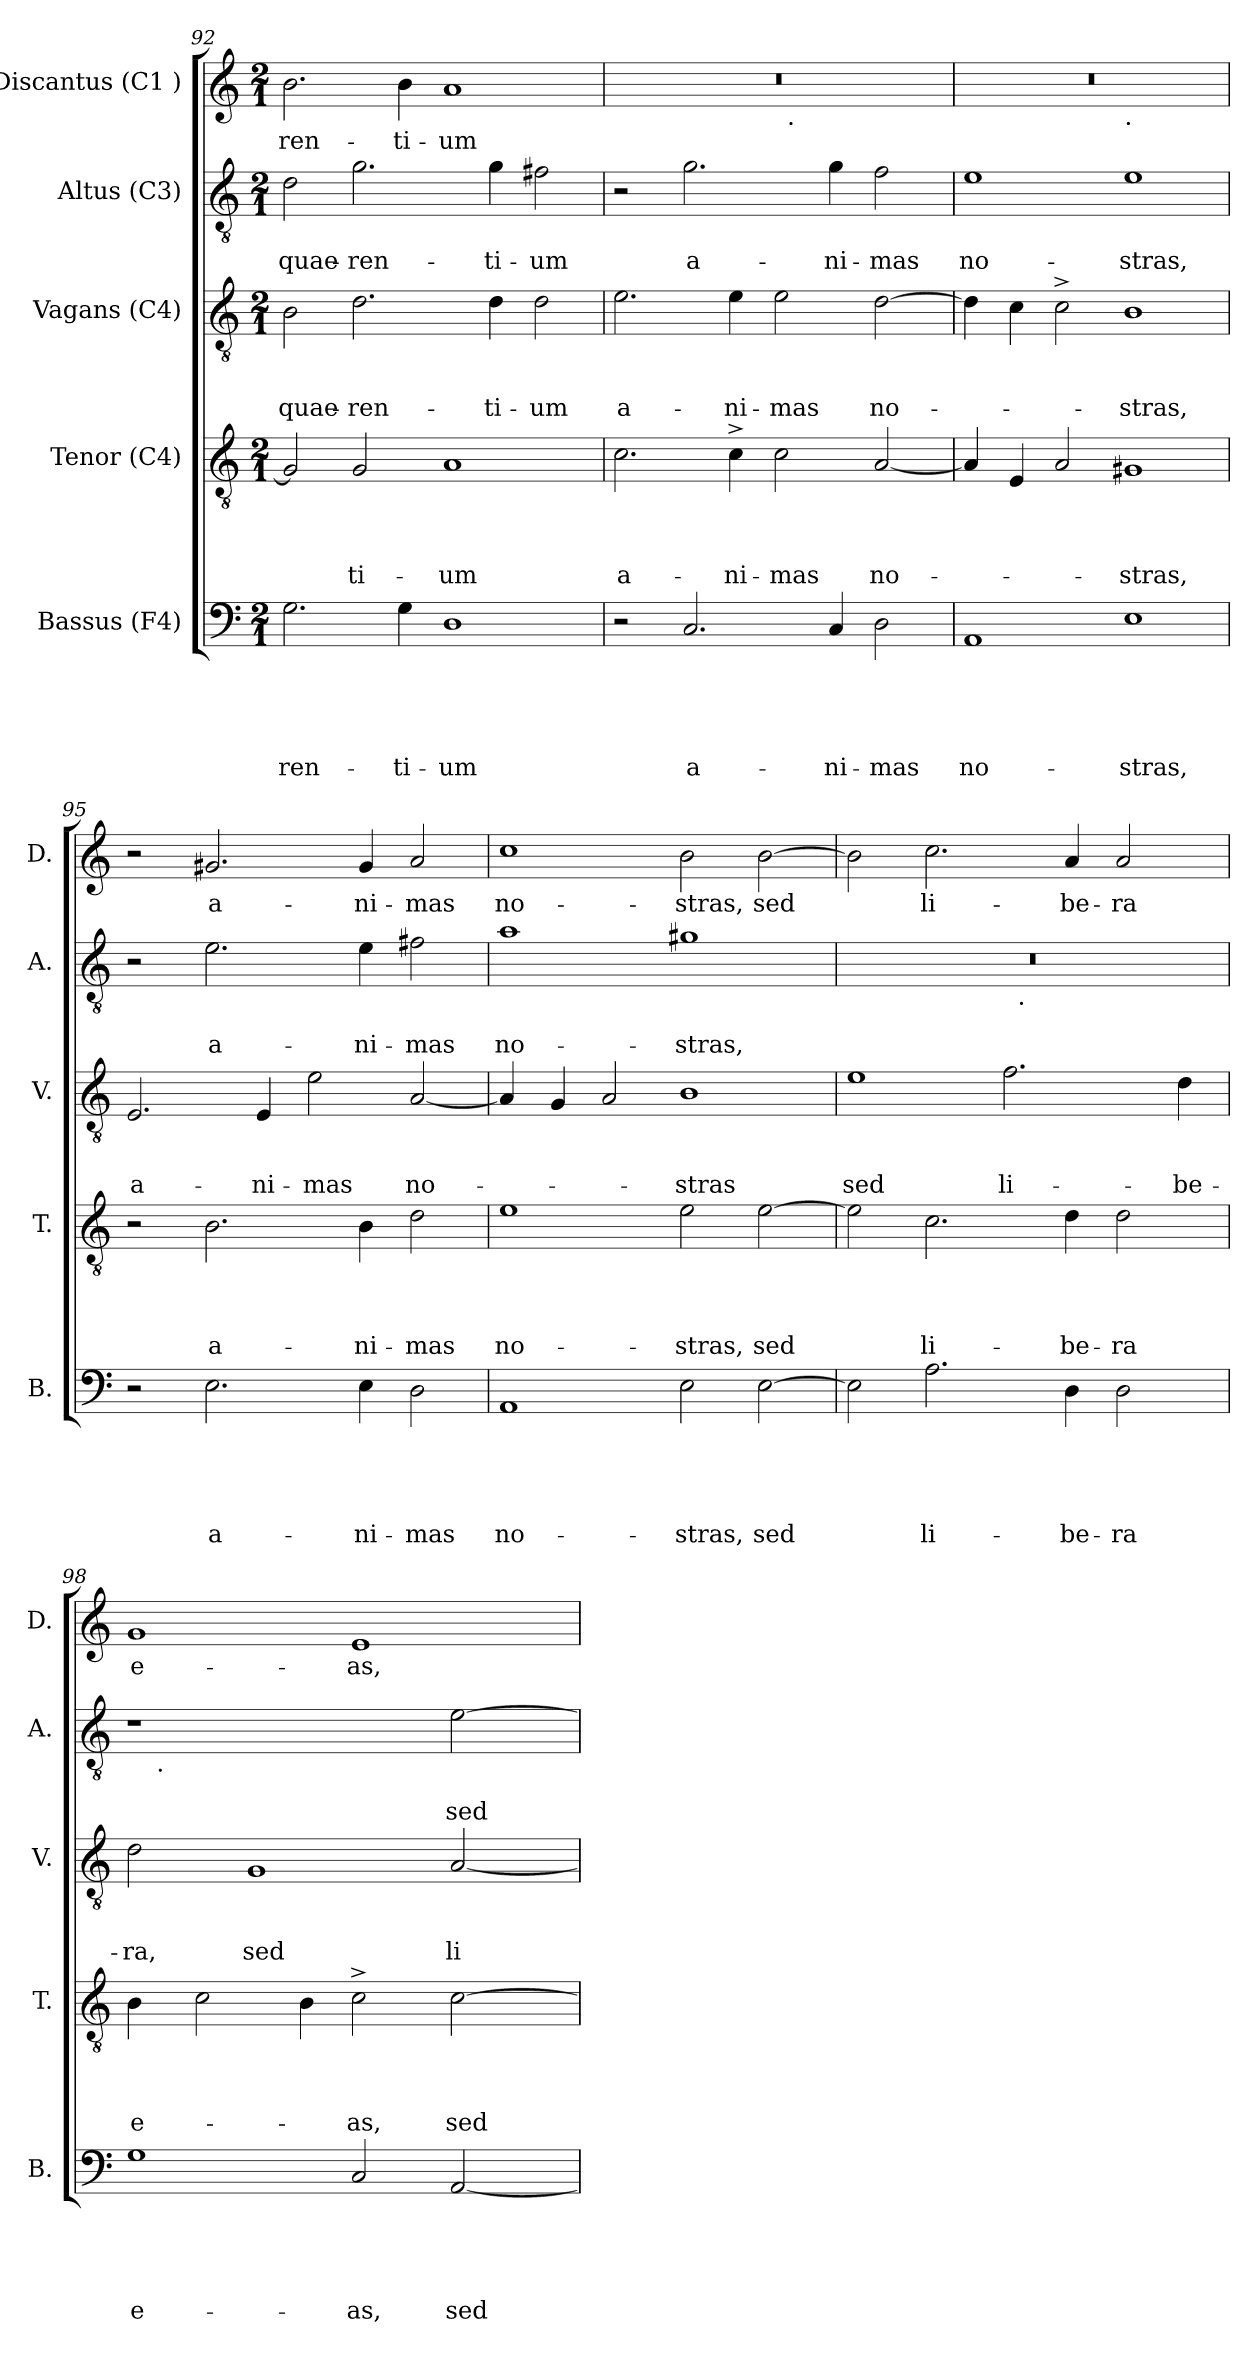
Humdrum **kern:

**kern	**text	**text	**text	**text	**text	**kern	**text	**text	**text	**text	**kern	**text	**text	**text	**kern	**text	**text	**kern	**text
*part5	*part5	*part5	*part5	*part5	*part5	*part4	*part4	*part4	*part4	*part4	*part3	*part3	*part3	*part3	*part2	*part2	*part2	*part1	*part1
*staff5	*staff5	*staff5	*staff5	*staff5	*staff5	*staff4	*staff4	*staff4	*staff4	*staff4	*staff3	*staff3	*staff3	*staff3	*staff2	*staff2	*staff2	*staff1	*staff1
*I"Bassus (F4)	*	*	*	*	*	*I"Tenor (C4)	*	*	*	*	*I"Vagans (C4)	*	*	*	*I"Altus (C3)	*	*	*I"Discantus (C1 )	*
*I'B.	*	*	*	*	*	*I'T.	*	*	*	*	*I'V.	*	*	*	*I'A.	*	*	*I'D.	*
*clefF4	*	*	*	*	*	*clefGv2	*	*	*	*	*clefGv2	*	*	*	*clefGv2	*	*	*clefG2	*
*k[]	*	*	*	*	*	*k[]	*	*	*	*	*k[]	*	*	*	*k[]	*	*	*k[]	*
*C:	*	*	*	*	*	*C:	*	*	*	*	*C:	*	*	*	*C:	*	*	*C:	*
*M2/1	*	*	*	*	*	*M2/1	*	*	*	*	*M2/1	*	*	*	*M2/1	*	*	*M2/1	*
=92	=92	=92	=92	=92	=92	=92	=92	=92	=92	=92	=92	=92	=92	=92	=92	=92	=92	=92	=92
!	!	!	!	!	!LO:LY:b	!	!	!	!	!	!	!	!	!LO:LY:b	!	!	!LO:LY:b	!	!LO:LY:b
2.G\	.	.	.	.	-ren-	2G/]	.	.	.	.	2B\	.	.	quae-	2d\	.	quae-	2.b\	-ren-
!	!	!	!	!	!	!	!	!	!	!LO:LY:b	!	!	!	!LO:LY:b	!	!	!LO:LY:b	!	!
.	.	.	.	.	.	2G/	.	.	.	-ti-	2.d\	.	.	-ren-	2.g\	.	-ren-	.	.
!	!	!	!	!	!LO:LY:b	!	!	!	!	!	!	!	!	!	!	!	!	!	!LO:LY:b
4G\	.	.	.	.	-ti-	.	.	.	.	.	.	.	.	.	.	.	.	4b\	-ti-
!	!	!	!	!	!LO:LY:b	!	!	!	!	!LO:LY:b	!	!	!	!	!	!	!	!	!LO:LY:b
1D	.	.	.	.	-um	1A	.	.	.	-um	.	.	.	.	.	.	.	1a	-um
!	!	!	!	!	!	!	!	!	!	!	!	!	!	!LO:LY:b	!	!	!LO:LY:b	!	!
.	.	.	.	.	.	.	.	.	.	.	4d\	.	.	-ti-	4g\	.	-ti-	.	.
!	!	!	!	!	!	!	!	!	!	!	!	!	!	!LO:LY:b	!	!	!LO:LY:b	!	!
.	.	.	.	.	.	.	.	.	.	.	2d\	.	.	-um	2f#X\	.	-um	.	.
!!LO:PB:g=z
=93	=93	=93	=93	=93	=93	=93	=93	=93	=93	=93	=93	=93	=93	=93	=93	=93	=93	=93	=93
!	!	!	!	!	!	!	!	!	!	!LO:LY:b	!	!	!	!LO:LY:b	!	!	!	!	!
*	*	*	*	*	*	*	*	*	*	*	*	*	*	*	*	*	*	*^	*
2r	.	.	.	.	.	2.c\	.	.	.	a-	2.e\	.	.	a-	2r	.	.	0r	1ryy	.
!	!	!	!	!	!LO:LY:b	!	!	!	!	!	!	!	!	!	!	!	!LO:LY:b	!	!	!
2.C/	.	.	.	.	a-	.	.	.	.	.	.	.	.	.	2.g\	.	a-	.	.	.
!	!	!	!	!	!	!	!	!	!	!LO:LY:b	!	!	!	!LO:LY:b	!	!	!	!	!	!
.	.	.	.	.	.	4c^>\	.	.	.	-ni-	4e\	.	.	-ni-	.	.	.	.	.	.
!	!	!	!	!	!	!	!	!	!	!LO:LY:b	!	!	!	!LO:LY:b	!	!	!	!	!	!
.	.	.	.	.	.	2c\	.	.	.	-mas	2e\	.	.	-mas	.	.	.	.	32ryy	.
!	!	!	!	!	!	!	!	!	!	!	!	!	!	!	!	!	!	!	!LO:TX:b:t=.	!
.	.	.	.	.	.	.	.	.	.	.	.	.	.	.	.	.	.	.	2ryy	.
!	!	!	!	!	!LO:LY:b	!	!	!	!	!	!	!	!	!	!	!	!LO:LY:b	!	!	!
4C/	.	.	.	.	-ni-	.	.	.	.	.	.	.	.	.	4g\	.	-ni-	.	.	.
!	!	!	!	!	!LO:LY:b	!	!	!	!	!LO:LY:b	!	!	!	!LO:LY:b	!	!	!LO:LY:b	!	!	!
2D\	.	.	.	.	-mas	[<2A/	.	.	.	no-	[>2d\	.	.	no-	2f\	.	-mas	.	.	.
.	.	.	.	.	.	.	.	.	.	.	.	.	.	.	.	.	.	.	4...ryy	.
=94	=94	=94	=94	=94	=94	=94	=94	=94	=94	=94	=94	=94	=94	=94	=94	=94	=94	=94	=94	=94
!	!	!	!	!	!LO:LY:b	!	!	!	!	!	!	!	!	!	!	!	!LO:LY:b	!	!	!
1AA	.	.	.	.	no-	4A/]	.	.	.	.	4d\]	.	.	.	1e	.	no-	0r	1ryy	.
.	.	.	.	.	.	4E/	.	.	.	.	4c\	.	.	.	.	.	.	.	.	.
.	.	.	.	.	.	2A/	.	.	.	.	2c^>\	.	.	.	.	.	.	.	.	.
!	!	!	!	!	!	!	!	!	!	!	!	!	!	!	!	!	!	!	!LO:TX:b:t=.	!
!	!	!	!	!	!LO:LY:b	!	!	!	!	!LO:LY:b	!	!	!	!LO:LY:b	!	!	!LO:LY:b	!	!	!
1E	.	.	.	.	-stras,	1G#X	.	.	.	-stras,	1B	.	.	-stras,	1e	.	-stras,	.	1ryy	.
=95	=95	=95	=95	=95	=95	=95	=95	=95	=95	=95	=95	=95	=95	=95	=95	=95	=95	=95	=95	=95
!	!	!	!	!	!	!	!	!	!	!	!	!	!	!LO:LY:b	!	!	!	!	!	!
*	*	*	*	*	*	*	*	*	*	*	*	*	*	*	*	*	*	*v	*v	*
2r	.	.	.	.	.	2r	.	.	.	.	2.E/	.	.	a-	2r	.	.	2r	.
!	!	!	!	!	!LO:LY:b	!	!	!	!	!LO:LY:b	!	!	!	!	!	!	!LO:LY:b	!	!LO:LY:b
2.E\	.	.	.	.	a-	2.B\	.	.	.	a-	.	.	.	.	2.e\	.	a-	2.g#X/	a-
!	!	!	!	!	!	!	!	!	!	!	!	!	!	!LO:LY:b	!	!	!	!	!
.	.	.	.	.	.	.	.	.	.	.	4E/	.	.	-ni-	.	.	.	.	.
!	!	!	!	!	!	!	!	!	!	!	!	!	!	!LO:LY:b	!	!	!	!	!
.	.	.	.	.	.	.	.	.	.	.	2e\	.	.	-mas	.	.	.	.	.
!	!	!	!	!	!LO:LY:b	!	!	!	!	!LO:LY:b	!	!	!	!	!	!	!LO:LY:b	!	!LO:LY:b
4E\	.	.	.	.	-ni-	4B\	.	.	.	-ni-	.	.	.	.	4e\	.	-ni-	4g#/	-ni-
!	!	!	!	!	!LO:LY:b	!	!	!	!	!LO:LY:b	!	!	!	!LO:LY:b	!	!	!LO:LY:b	!	!LO:LY:b
2D\	.	.	.	.	-mas	2d\	.	.	.	-mas	[<2A/	.	.	no-	2f#X\	.	-mas	2a/	-mas
=96	=96	=96	=96	=96	=96	=96	=96	=96	=96	=96	=96	=96	=96	=96	=96	=96	=96	=96	=96
!	!	!	!	!	!LO:LY:b	!	!	!	!	!LO:LY:b	!	!	!	!	!	!	!LO:LY:b	!	!LO:LY:b
1AA	.	.	.	.	no-	1e	.	.	.	no-	4A/]	.	.	.	1a	.	no-	1cc	no-
.	.	.	.	.	.	.	.	.	.	.	4G/	.	.	.	.	.	.	.	.
.	.	.	.	.	.	.	.	.	.	.	2A/	.	.	.	.	.	.	.	.
!	!	!	!	!	!LO:LY:b	!	!	!	!	!LO:LY:b	!	!	!	!LO:LY:b	!	!	!LO:LY:b	!	!LO:LY:b
2E\	.	.	.	.	-stras,	2e\	.	.	.	-stras,	1B	.	.	-stras	1g#X	.	-stras,	2b\	-stras,
!	!	!	!	!	!LO:LY:b	!	!	!	!	!LO:LY:b	!	!	!	!	!	!	!	!	!LO:LY:b
[<2E\	.	.	.	.	sed	[<2e\	.	.	.	sed	.	.	.	.	.	.	.	[<2b\	sed
!!LO:LB:g=z
=97	=97	=97	=97	=97	=97	=97	=97	=97	=97	=97	=97	=97	=97	=97	=97	=97	=97	=97	=97
!	!	!	!	!	!	!	!	!	!	!	!	!	!	!LO:LY:b	!	!	!	!	!
*	*	*	*	*	*	*	*	*	*	*	*	*	*	*	*^	*	*	*	*
2E\]	.	.	.	.	.	2e\]	.	.	.	.	1e	.	.	sed	0r	1ryy	.	.	2b\]	.
!	!	!	!	!	!LO:LY:b	!	!	!	!	!LO:LY:b	!	!	!	!	!	!	!	!	!	!LO:LY:b
2.A\	.	.	.	.	li-	2.c\	.	.	.	li-	.	.	.	.	.	.	.	.	2.cc\	li-
!	!	!	!	!	!	!	!	!	!	!	!	!	!	!LO:LY:b	!	!	!	!	!	!
.	.	.	.	.	.	.	.	.	.	.	2.f\	.	.	li-	.	32ryy	.	.	.	.
!	!	!	!	!	!	!	!	!	!	!	!	!	!	!	!	!LO:TX:b:t=.	!	!	!	!
.	.	.	.	.	.	.	.	.	.	.	.	.	.	.	.	2ryy	.	.	.	.
!	!	!	!	!	!LO:LY:b	!	!	!	!	!LO:LY:b	!	!	!	!	!	!	!	!	!	!LO:LY:b
4D\	.	.	.	.	-be-	4d\	.	.	.	-be-	.	.	.	.	.	.	.	.	4a/	-be-
!	!	!	!	!	!LO:LY:b	!	!	!	!	!LO:LY:b	!	!	!	!	!	!	!	!	!	!LO:LY:b
2D\	.	.	.	.	-ra	2d\	.	.	.	-ra	.	.	.	.	.	.	.	.	2a/	-ra
.	.	.	.	.	.	.	.	.	.	.	.	.	.	.	.	4...ryy	.	.	.	.
!	!	!	!	!	!	!	!	!	!	!	!	!	!	!LO:LY:b	!	!	!	!	!	!
.	.	.	.	.	.	.	.	.	.	.	4d\	.	.	-be-	.	.	.	.	.	.
=98	=98	=98	=98	=98	=98	=98	=98	=98	=98	=98	=98	=98	=98	=98	=98	=98	=98	=98	=98	=98
!	!	!	!	!	!LO:LY:b:rj	!	!	!	!	!LO:LY:b	!	!	!	!LO:LY:b	!	!	!	!	!	!LO:LY:b:rj
1G	.	.	.	.	e-	4B\	.	.	.	e-	2d\	.	.	-ra,	1r	16.ryy	.	.	1g	e-
!	!	!	!	!	!	!	!	!	!	!	!	!	!	!	!	!LO:TX:b:t=.	!	!	!	!
.	.	.	.	.	.	.	.	.	.	.	.	.	.	.	.	1ryy	.	.	.	.
.	.	.	.	.	.	2c\	.	.	.	.	.	.	.	.	.	.	.	.	.	.
!	!	!	!	!	!	!	!	!	!	!	!	!	!	!LO:LY:b	!	!	!	!	!	!
.	.	.	.	.	.	.	.	.	.	.	1G	.	.	sed	.	.	.	.	.	.
.	.	.	.	.	.	4B\	.	.	.	.	.	.	.	.	.	.	.	.	.	.
!	!	!	!	!	!LO:LY:b	!	!	!	!	!LO:LY:b	!	!	!	!	!	!	!	!	!	!LO:LY:b
2C/	.	.	.	.	-as,	2c^>\	.	.	.	-as,	.	.	.	.	2ryy	.	.	.	1e	-as,
.	.	.	.	.	.	.	.	.	.	.	.	.	.	.	.	2ryy	.	.	.	.
!	!	!	!	!	!LO:LY:b	!	!	!	!	!LO:LY:b	!	!	!	!LO:LY:b	!	!	!	!LO:LY:b	!	!
[<2AA/	.	.	.	.	sed	[>2c\	.	.	.	sed	[<2A/	.	.	li-	[>2e\	.	.	sed	.	.
.	.	.	.	.	.	.	.	.	.	.	.	.	.	.	.	4ryy	.	.	.	.
.	.	.	.	.	.	.	.	.	.	.	.	.	.	.	.	8ryy	.	.	.	.
.	.	.	.	.	.	.	.	.	.	.	.	.	.	.	.	32ryy	.	.	.	.
*	*	*	*	*	*	*	*	*	*	*	*	*	*	*	*v	*v	*	*	*	*
=	=	=	=	=	=	=	=	=	=	=	=	=	=	=	=	=	=	=	=
*-	*-	*-	*-	*-	*-	*-	*-	*-	*-	*-	*-	*-	*-	*-	*-	*-	*-	*-	*-
